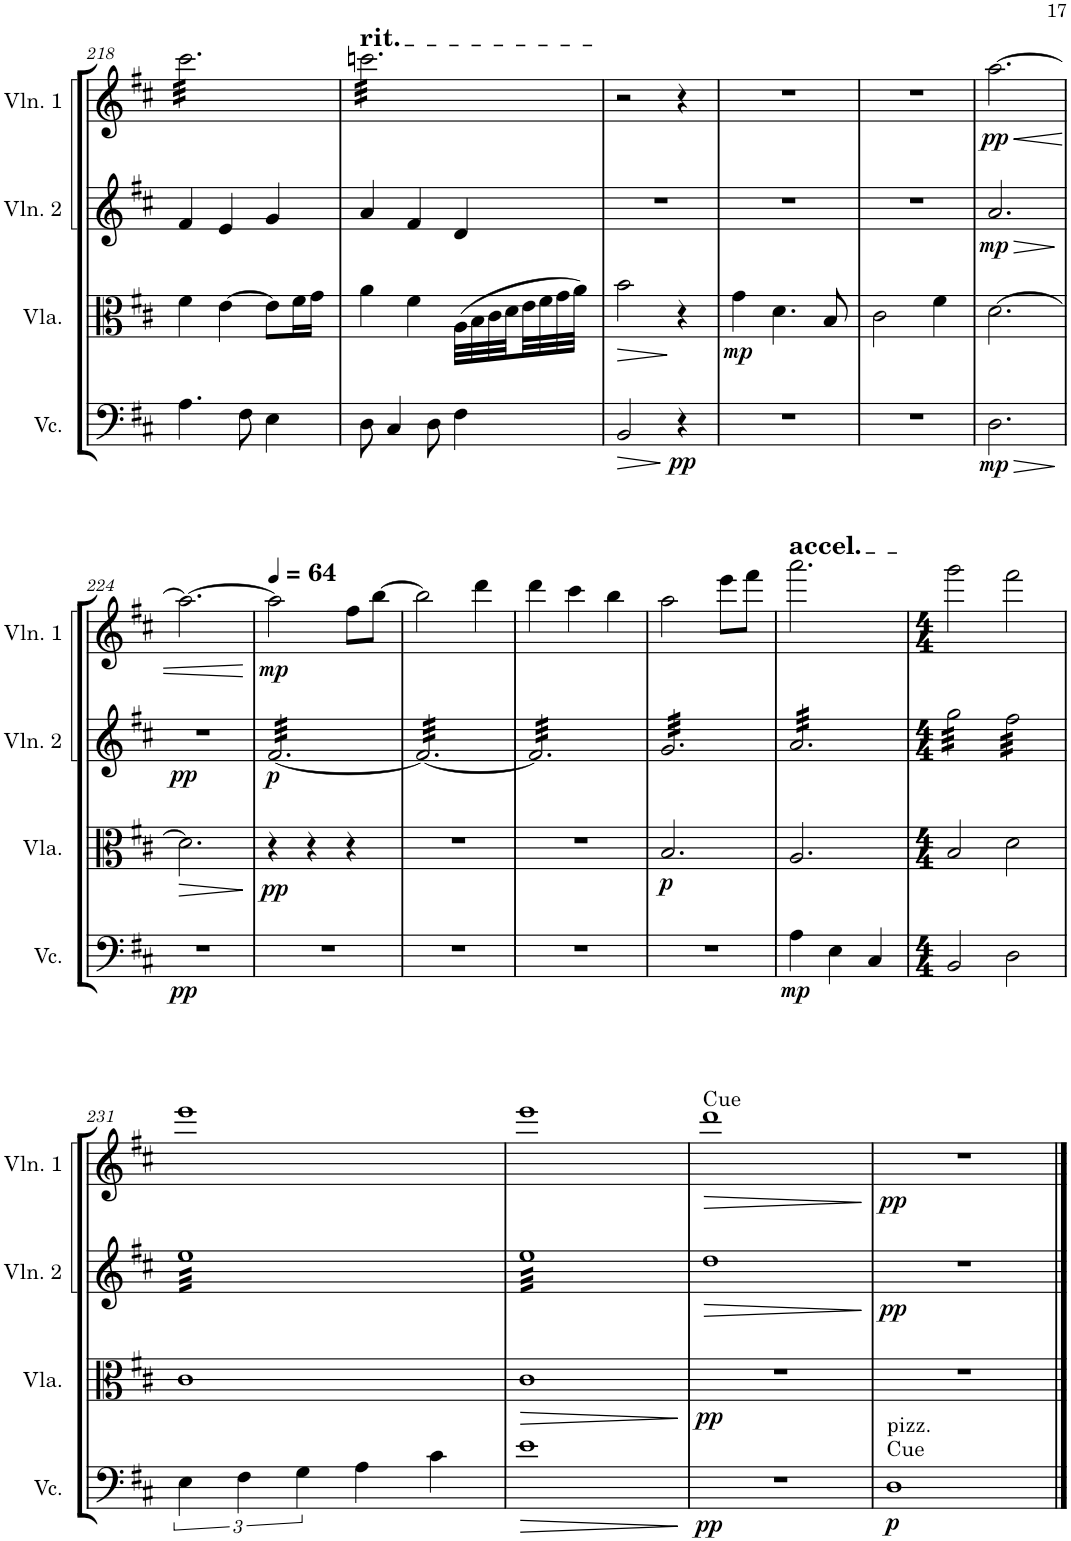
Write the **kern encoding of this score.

**kern	**dynam	**kern	**dynam	**kern	**dynam	**kern	**dynam
*part4	*part4	*part3	*part3	*part2	*part2	*part1	*part1
*staff4	*staff4	*staff3	*staff3	*staff2	*staff2	*staff1	*staff1
*I"Violoncello	*	*I"Viola	*	*I"Violin 2	*	*I"Violin 1	*
*I'Vc.	*	*I'Vla.	*	*I'Vln. 2	*	*I'Vln. 1	*
!!LO:PB:g=z
*clefF4	*	*clefC3	*	*clefG2	*	*clefG2	*
*k[f#c#]	*	*k[f#c#]	*	*k[f#c#]	*	*k[f#c#]	*
*M3/4	*	*M3/4	*	*M3/4	*	*M3/4	*
=218	=218	=218	=218	=218	=218	=218	=218
*	*	*	*	*	*	*tremolo	*
4.A\	.	4f#\	.	4f#/	.	32ccc#\LLL	.
.	.	.	.	.	.	32ccc#\	.
.	.	.	.	.	.	32ccc#\	.
.	.	.	.	.	.	32ccc#\	.
.	.	.	.	.	.	32ccc#\	.
.	.	.	.	.	.	32ccc#\	.
.	.	.	.	.	.	32ccc#\	.
.	.	.	.	.	.	32ccc#\	.
.	.	[4e\	.	4e/	.	32ccc#\	.
.	.	.	.	.	.	32ccc#\	.
.	.	.	.	.	.	32ccc#\	.
.	.	.	.	.	.	32ccc#\	.
8F#\	.	.	.	.	.	32ccc#\	.
.	.	.	.	.	.	32ccc#\	.
.	.	.	.	.	.	32ccc#\	.
.	.	.	.	.	.	32ccc#\	.
4E\	.	8e\L]	.	4g/	.	32ccc#\	.
.	.	.	.	.	.	32ccc#\	.
.	.	.	.	.	.	32ccc#\	.
.	.	.	.	.	.	32ccc#\	.
.	.	16f#\L	.	.	.	32ccc#\	.
.	.	.	.	.	.	32ccc#\	.
.	.	16g\JJ	.	.	.	32ccc#\	.
.	.	.	.	.	.	32ccc#\JJJ	.
=219	=219	=219	=219	=219	=219	=219	=219
!	!	!	!	!	!	!LO:TX:a:t=rit.	!
8D\	.	4a\	.	4a/	.	32cccn\LLL	.
.	.	.	.	.	.	32cccn\	.
.	.	.	.	.	.	32cccn\	.
.	.	.	.	.	.	32cccn\	.
4C#/	.	.	.	.	.	32cccn\	.
.	.	.	.	.	.	32cccn\	.
.	.	.	.	.	.	32cccn\	.
.	.	.	.	.	.	32cccn\	.
.	.	4f#\	.	4f#/	.	32cccn\	.
.	.	.	.	.	.	32cccn\	.
.	.	.	.	.	.	32cccn\	.
.	.	.	.	.	.	32cccn\	.
8D\	.	.	.	.	.	32cccn\	.
.	.	.	.	.	.	32cccn\	.
.	.	.	.	.	.	32cccn\	.
.	.	.	.	.	.	32cccn\	.
4F#\	.	(32A\LLL	.	4d/	.	32cccn\	.
.	.	32B\	.	.	.	32cccn\	.
.	.	32c#\	.	.	.	32cccn\	.
.	.	32d\	.	.	.	32cccn\	.
.	.	32e\	.	.	.	32cccn\	.
.	.	32f#\	.	.	.	32cccn\	.
.	.	32g\	.	.	.	32cccn\	.
.	.	32a\JJJ)	.	.	.	32cccn\JJJ	.
*	*	*	*	*	*	*Xtremolo	*
=220	=220	=220	=220	=220	=220	=220	=220
!	!LO:HP:b	!	!LO:HP:b	!	!	!	!
2BB/	>	2b\	>	2.r	.	2r	.
!	!LO:DY:n=1:b	!	!	!	!	!	!
4r	] pp	4r	]	.	.	4r	.
=221	=221	=221	=221	=221	=221	=221	=221
!	!	!	!LO:DY:b	!	!	!	!
2.r	.	4g\	mp	2.r	.	2.r	.
.	.	4.d\	.	.	.	.	.
.	.	8B/	.	.	.	.	.
=222	=222	=222	=222	=222	=222	=222	=222
2.r	.	2c#\	.	2.r	.	2.r	.
.	.	4f#\	.	.	.	.	.
=223	=223	=223	=223	=223	=223	=223	=223
!	!LO:HP:b	!	!	!	!LO:HP:b	!	!LO:HP:b
!	!LO:DY:n=1:b	!	!	!	!LO:DY:n=1:b	!	!LO:DY:n=1:b
2.D\	> mp	[2.d\	.	2.a/	> mp	[2.aa\	< pp
.	]	.	.	.	]	.	.
!!LO:LB:g=z
=224	=224	=224	=224	=224	=224	=224	=224
!	!LO:DY:b	!	!LO:HP:b	!	!LO:DY:b	!	!
2.r	pp	2.d\]	>	2.r	pp	2.aa\_	.
.	.	.	]	.	.	.	[
=225	=225	=225	=225	=225	=225	=225	=225
*	*	*	*	*	*	*MM64	*
!	!	!	!LO:DY:b	!	!LO:DY:b	!	!LO:DY:b
*	*	*	*	*tremolo	*	*	*
2.r	.	4r	pp	[32f#/LLL	p	2aa\]	mp
.	.	.	.	32f#/	.	.	.
.	.	.	.	32f#/	.	.	.
.	.	.	.	32f#/	.	.	.
.	.	.	.	32f#/	.	.	.
.	.	.	.	32f#/	.	.	.
.	.	.	.	32f#/	.	.	.
.	.	.	.	32f#/	.	.	.
.	.	4r	.	32f#/	.	.	.
.	.	.	.	32f#/	.	.	.
.	.	.	.	32f#/	.	.	.
.	.	.	.	32f#/	.	.	.
.	.	.	.	32f#/	.	.	.
.	.	.	.	32f#/	.	.	.
.	.	.	.	32f#/	.	.	.
.	.	.	.	32f#/	.	.	.
.	.	4r	.	32f#/	.	8ff#\L	.
.	.	.	.	32f#/	.	.	.
.	.	.	.	32f#/	.	.	.
.	.	.	.	32f#/	.	.	.
.	.	.	.	32f#/	.	[8bb\J	.
.	.	.	.	32f#/	.	.	.
.	.	.	.	32f#/	.	.	.
.	.	.	.	32f#/JJJ	.	.	.
=226	=226	=226	=226	=226	=226	=226	=226
2.r	.	2.r	.	32f#/LLL	.	2bb\]	.
.	.	.	.	32f#/	.	.	.
.	.	.	.	32f#/	.	.	.
.	.	.	.	32f#/	.	.	.
.	.	.	.	32f#/	.	.	.
.	.	.	.	32f#/	.	.	.
.	.	.	.	32f#/	.	.	.
.	.	.	.	32f#/	.	.	.
.	.	.	.	32f#/	.	.	.
.	.	.	.	32f#/	.	.	.
.	.	.	.	32f#/	.	.	.
.	.	.	.	32f#/	.	.	.
.	.	.	.	32f#/	.	.	.
.	.	.	.	32f#/	.	.	.
.	.	.	.	32f#/	.	.	.
.	.	.	.	32f#/	.	.	.
.	.	.	.	32f#/	.	4ddd\	.
.	.	.	.	32f#/	.	.	.
.	.	.	.	32f#/	.	.	.
.	.	.	.	32f#/	.	.	.
.	.	.	.	32f#/	.	.	.
.	.	.	.	32f#/	.	.	.
.	.	.	.	32f#/	.	.	.
.	.	.	.	32f#/JJJ	.	.	.
=227	=227	=227	=227	=227	=227	=227	=227
2.r	.	2.r	.	32f#/]LLL	.	4ddd\	.
.	.	.	.	32f#/	.	.	.
.	.	.	.	32f#/	.	.	.
.	.	.	.	32f#/	.	.	.
.	.	.	.	32f#/	.	.	.
.	.	.	.	32f#/	.	.	.
.	.	.	.	32f#/	.	.	.
.	.	.	.	32f#/	.	.	.
.	.	.	.	32f#/	.	4ccc#\	.
.	.	.	.	32f#/	.	.	.
.	.	.	.	32f#/	.	.	.
.	.	.	.	32f#/	.	.	.
.	.	.	.	32f#/	.	.	.
.	.	.	.	32f#/	.	.	.
.	.	.	.	32f#/	.	.	.
.	.	.	.	32f#/	.	.	.
.	.	.	.	32f#/	.	4bb\	.
.	.	.	.	32f#/	.	.	.
.	.	.	.	32f#/	.	.	.
.	.	.	.	32f#/	.	.	.
.	.	.	.	32f#/	.	.	.
.	.	.	.	32f#/	.	.	.
.	.	.	.	32f#/	.	.	.
.	.	.	.	32f#/JJJ	.	.	.
=228	=228	=228	=228	=228	=228	=228	=228
!	!	!	!LO:DY:b	!	!	!	!
2.r	.	2.B/	p	32g/LLL	.	2aa\	.
.	.	.	.	32g/	.	.	.
.	.	.	.	32g/	.	.	.
.	.	.	.	32g/	.	.	.
.	.	.	.	32g/	.	.	.
.	.	.	.	32g/	.	.	.
.	.	.	.	32g/	.	.	.
.	.	.	.	32g/	.	.	.
.	.	.	.	32g/	.	.	.
.	.	.	.	32g/	.	.	.
.	.	.	.	32g/	.	.	.
.	.	.	.	32g/	.	.	.
.	.	.	.	32g/	.	.	.
.	.	.	.	32g/	.	.	.
.	.	.	.	32g/	.	.	.
.	.	.	.	32g/	.	.	.
.	.	.	.	32g/	.	8eee\L	.
.	.	.	.	32g/	.	.	.
.	.	.	.	32g/	.	.	.
.	.	.	.	32g/	.	.	.
.	.	.	.	32g/	.	8fff#\J	.
.	.	.	.	32g/	.	.	.
.	.	.	.	32g/	.	.	.
.	.	.	.	32g/JJJ	.	.	.
=229	=229	=229	=229	=229	=229	=229	=229
!	!	!	!	!	!	!LO:TX:a:t=accel.	!
!	!LO:DY:b	!	!	!	!	!	!
4A\	mp	2.A/	.	32a/LLL	.	2.aaa\	.
.	.	.	.	32a/	.	.	.
.	.	.	.	32a/	.	.	.
.	.	.	.	32a/	.	.	.
.	.	.	.	32a/	.	.	.
.	.	.	.	32a/	.	.	.
.	.	.	.	32a/	.	.	.
.	.	.	.	32a/	.	.	.
4E\	.	.	.	32a/	.	.	.
.	.	.	.	32a/	.	.	.
.	.	.	.	32a/	.	.	.
.	.	.	.	32a/	.	.	.
.	.	.	.	32a/	.	.	.
.	.	.	.	32a/	.	.	.
.	.	.	.	32a/	.	.	.
.	.	.	.	32a/	.	.	.
4C#/	.	.	.	32a/	.	.	.
.	.	.	.	32a/	.	.	.
.	.	.	.	32a/	.	.	.
.	.	.	.	32a/	.	.	.
.	.	.	.	32a/	.	.	.
.	.	.	.	32a/	.	.	.
.	.	.	.	32a/	.	.	.
.	.	.	.	32a/JJJ	.	.	.
=230	=230	=230	=230	=230	=230	=230	=230
*M4/4	*	*M4/4	*	*M4/4	*	*M4/4	*
2BB/	.	2B/	.	32gg\LLL	.	2ggg\	.
.	.	.	.	32gg\	.	.	.
.	.	.	.	32gg\	.	.	.
.	.	.	.	32gg\	.	.	.
.	.	.	.	32gg\	.	.	.
.	.	.	.	32gg\	.	.	.
.	.	.	.	32gg\	.	.	.
.	.	.	.	32gg\	.	.	.
.	.	.	.	32gg\	.	.	.
.	.	.	.	32gg\	.	.	.
.	.	.	.	32gg\	.	.	.
.	.	.	.	32gg\	.	.	.
.	.	.	.	32gg\	.	.	.
.	.	.	.	32gg\	.	.	.
.	.	.	.	32gg\	.	.	.
.	.	.	.	32gg\JJJ	.	.	.
2D\	.	2d\	.	32ff#\LLL	.	2fff#\	.
.	.	.	.	32ff#\	.	.	.
.	.	.	.	32ff#\	.	.	.
.	.	.	.	32ff#\	.	.	.
.	.	.	.	32ff#\	.	.	.
.	.	.	.	32ff#\	.	.	.
.	.	.	.	32ff#\	.	.	.
.	.	.	.	32ff#\	.	.	.
.	.	.	.	32ff#\	.	.	.
.	.	.	.	32ff#\	.	.	.
.	.	.	.	32ff#\	.	.	.
.	.	.	.	32ff#\	.	.	.
.	.	.	.	32ff#\	.	.	.
.	.	.	.	32ff#\	.	.	.
.	.	.	.	32ff#\	.	.	.
.	.	.	.	32ff#\JJJ	.	.	.
!!LO:LB:g=z
=231	=231	=231	=231	=231	=231	=231	=231
6E\	.	1c#	.	32eeLLL	.	1eee	.
.	.	.	.	32ee	.	.	.
.	.	.	.	32ee	.	.	.
.	.	.	.	32ee	.	.	.
.	.	.	.	32ee	.	.	.
.	.	.	.	32ee	.	.	.
6F#\	.	.	.	.	.	.	.
.	.	.	.	32ee	.	.	.
.	.	.	.	32ee	.	.	.
.	.	.	.	32ee	.	.	.
.	.	.	.	32ee	.	.	.
.	.	.	.	32ee	.	.	.
6G\	.	.	.	.	.	.	.
.	.	.	.	32ee	.	.	.
.	.	.	.	32ee	.	.	.
.	.	.	.	32ee	.	.	.
.	.	.	.	32ee	.	.	.
.	.	.	.	32ee	.	.	.
4A\	.	.	.	32ee	.	.	.
.	.	.	.	32ee	.	.	.
.	.	.	.	32ee	.	.	.
.	.	.	.	32ee	.	.	.
.	.	.	.	32ee	.	.	.
.	.	.	.	32ee	.	.	.
.	.	.	.	32ee	.	.	.
.	.	.	.	32ee	.	.	.
4c#\	.	.	.	32ee	.	.	.
.	.	.	.	32ee	.	.	.
.	.	.	.	32ee	.	.	.
.	.	.	.	32ee	.	.	.
.	.	.	.	32ee	.	.	.
.	.	.	.	32ee	.	.	.
.	.	.	.	32ee	.	.	.
.	.	.	.	32eeJJJ	.	.	.
=232	=232	=232	=232	=232	=232	=232	=232
!	!LO:HP:b	!	!LO:HP:b	!	!	!	!
1e	>	1c#	>	32eeLLL	.	1eee	.
.	.	.	.	32ee	.	.	.
.	.	.	.	32ee	.	.	.
.	.	.	.	32ee	.	.	.
.	.	.	.	32ee	.	.	.
.	.	.	.	32ee	.	.	.
.	.	.	.	32ee	.	.	.
.	.	.	.	32ee	.	.	.
.	.	.	.	32ee	.	.	.
.	.	.	.	32ee	.	.	.
.	.	.	.	32ee	.	.	.
.	.	.	.	32ee	.	.	.
.	.	.	.	32ee	.	.	.
.	.	.	.	32ee	.	.	.
.	.	.	.	32ee	.	.	.
.	.	.	.	32ee	.	.	.
.	.	.	.	32ee	.	.	.
.	.	.	.	32ee	.	.	.
.	.	.	.	32ee	.	.	.
.	.	.	.	32ee	.	.	.
.	.	.	.	32ee	.	.	.
.	.	.	.	32ee	.	.	.
.	.	.	.	32ee	.	.	.
.	.	.	.	32ee	.	.	.
.	.	.	.	32ee	.	.	.
.	.	.	.	32ee	.	.	.
.	.	.	.	32ee	.	.	.
.	.	.	.	32ee	.	.	.
.	.	.	.	32ee	.	.	.
.	.	.	.	32ee	.	.	.
.	.	.	.	32ee	.	.	.
.	.	.	.	32eeJJJ	.	.	.
*	*	*	*	*Xtremolo	*	*	*
.	]	.	]	.	.	.	.
=233	=233	=233	=233	=233	=233	=233	=233
!	!	!	!	!	!	!LO:TX:a:t=Cue	!
!	!LO:DY:b	!	!LO:DY:b	!	!LO:HP:b	!	!LO:HP:b
1r	pp	1r	pp	1dd	>	1ddd	>
.	.	.	.	.	]	.	]
=234	=234	=234	=234	=234	=234	=234	=234
!LO:TX:a:t=pizz.	!	!	!	!	!	!	!
!LO:TX:a:t=Cue	!	!	!	!	!	!	!
!	!LO:DY:b	!	!	!	!LO:DY:b	!	!LO:DY:b
1D	p	1r	.	1r	pp	1r	pp
==	==	==	==	==	==	==	==
*-	*-	*-	*-	*-	*-	*-	*-
